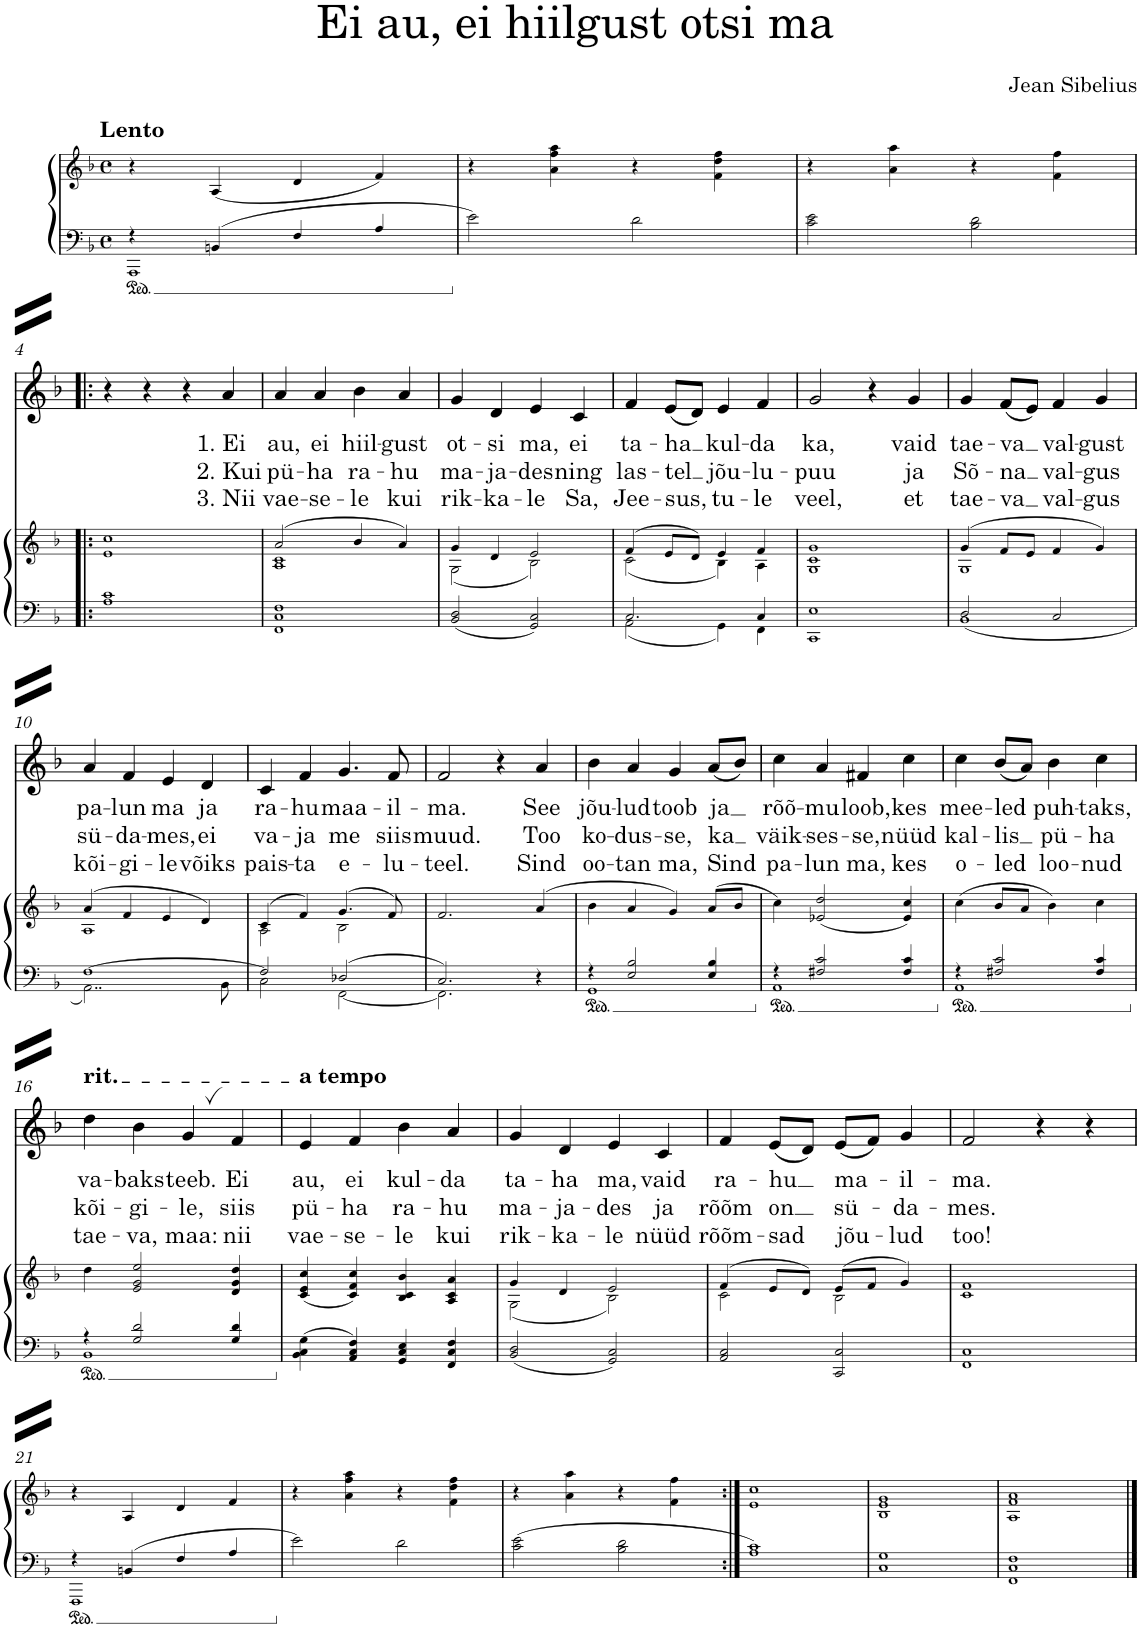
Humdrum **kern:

**kern	**kern	**kern	**text	**text	**text
*part2	*part2	*part1	*part1	*part1	*part1
*staff3	*staff2	*staff1	*staff1	*staff1	*staff1
*I"Piano	*	*I"Voice	*	*	*
*I'Pno	*	*	*	*	*
*stria5	*stria5	*	*	*	*
*clefF4	*clefG2	*clefG2	*	*	*
*k[b-]	*k[b-]	*k[b-]	*	*	*
*M4/4	*M4/4	*M4/4	*	*	*
*met(c)	*met(c)	*met(c)	*	*	*
=1	=1	=1	=1	=1	=1
*^	*	*	*	*	*
!	!	!	!LO:TX:a:B:t=Lento	!	!	!
4r	1AAA	4r	1r	.	.	.
4BBn/	.	(4A/	.	.	.	.
4F/	.	4d/	.	.	.	.
4A/	.	4f/)	.	.	.	.
*v	*v	*	*	*	*	*
=2	=2	=2	=2	=2	=2
2e\	4r	1r	.	.	.
.	4a\ 4ff\ 4aa\	.	.	.	.
2d\	4r	.	.	.	.
.	4f\ 4dd\ 4ff\	.	.	.	.
=3	=3	=3	=3	=3	=3
2c\ 2e\	4r	1r	.	.	.
.	4a\ 4aa\	.	.	.	.
2B-\ 2d\	4r	.	.	.	.
.	4f\ 4ff\	.	.	.	.
!!LO:LB:g=z
=4!|:	=4!|:	=4!|:	=4!|:	=4!|:	=4!|:
1A 1c	1e 1cc	4r	.	.	.
.	.	4r	.	.	.
.	.	4r	.	.	.
!	!	!	!LO:LY:b	!LO:LY:b	!LO:LY:b
.	.	4a/	1. Ei	2. Kui	3. Nii
=5	=5	=5	=5	=5	=5
*	*^	*	*	*	*
!	!	!	!	!LO:LY:b	!LO:LY:b	!LO:LY:b
1FF 1C 1F	(2a/	1A 1c	4a/	au,	pü-	vae-
!	!	!	!	!LO:LY:b	!LO:LY:b	!LO:LY:b
.	.	.	4a/	ei	-ha	-se-
!	!	!	!	!LO:LY:b	!LO:LY:b	!LO:LY:b
.	4b-/	.	4b-\	hiil-	ra-	-le
!	!	!	!	!LO:LY:b	!LO:LY:b	!LO:LY:b
.	4a/)	.	4a/	-gust	-hu	kui
=6	=6	=6	=6	=6	=6	=6
!	!	!	!	!LO:LY:b	!LO:LY:b	!LO:LY:b
2BB-/ 2D/	4g/	(2G\	4g/	ot-	ma-	rik-
!	!	!	!	!LO:LY:b	!LO:LY:b	!LO:LY:b
.	4d/	.	4d/	-si	-ja-	-ka-
!	!	!	!	!LO:LY:b	!LO:LY:b	!LO:LY:b
2GG/ 2C/	2e/	2B-\)	4e/	ma,	-des	-le
!	!	!	!	!LO:LY:b	!LO:LY:b	!LO:LY:b
.	.	.	4c/	ei	ning	Sa,
=7	=7	=7	=7	=7	=7	=7
*^	*	*	*	*	*	*
!	!	!	!	!	!LO:LY:b	!LO:LY:b	!LO:LY:b
2.C/	2AA\	(4f/	(2c\	4f/	ta-	las-	Jee-
!	!	!	!	!	!LO:LY:b	!LO:LY:b	!LO:LY:b
.	.	8e/L	.	(8e/L	-ha	-tel	-sus,
.	.	8d/J)	.	8d/J)	.	.	.
!	!	!	!	!	!LO:LY:b	!LO:LY:b	!LO:LY:b
.	4GG\	4e/	4B-\)	4e/	kul-	jõu-	tu-
!	!	!	!	!	!LO:LY:b	!LO:LY:b	!LO:LY:b
4C/	4FF\	4f/	4A\	4f/	-da	-lu-	-le
=8	=8	=8	=8	=8	=8	=8	=8
!	!	!	!	!	!LO:LY:b	!LO:LY:b	!LO:LY:b
1E	1CC	1g	1G 1c	2g/	ka,	-puu	veel,
.	.	.	.	4r	.	.	.
!	!	!	!	!	!LO:LY:b	!LO:LY:b	!LO:LY:b
.	.	.	.	4g/	vaid	ja	et
=9	=9	=9	=9	=9	=9	=9	=9
!	!	!	!	!	!LO:LY:b	!LO:LY:b	!LO:LY:b
2D/	1BB-	(4g/	1G	4g/	tae-	Sõ-	tae-
!	!	!	!	!	!LO:LY:b	!LO:LY:b	!LO:LY:b
.	.	8f/L	.	(8f/L	-va	-na	-va
.	.	8e/J	.	8e/J)	.	.	.
!	!	!	!	!	!LO:LY:b	!LO:LY:b	!LO:LY:b
2C/	.	4f/	.	4f/	val-	val-	val-
!	!	!	!	!	!LO:LY:b	!LO:LY:b	!LO:LY:b
.	.	4g/)	.	4g/	-gust	-gus	-gus
!!LO:LB:g=z
=10	=10	=10	=10	=10	=10	=10	=10
!	!	!	!	!	!LO:LY:b	!LO:LY:b	!LO:LY:b
[1F	2..AA\	(4a/	1A	4a/	pa-	sü-	kõi-
!	!	!	!	!	!LO:LY:b	!LO:LY:b	!LO:LY:b
.	.	4f/	.	4f/	-lun	-da-	-gi-
!	!	!	!	!	!LO:LY:b	!LO:LY:b	!LO:LY:b
.	.	4e/	.	4e/	ma	-mes,	-le
!	!	!	!	!	!LO:LY:b	!LO:LY:b	!LO:LY:b
.	.	4d/)	.	4d/	ja	ei	võiks
.	8BB-\	.	.	.	.	.	.
=11	=11	=11	=11	=11	=11	=11	=11
!	!	!	!	!	!LO:LY:b	!LO:LY:b	!LO:LY:b
2F/]	2C\	(4c/	2A\	4c/	ra-	va-	pais-
!	!	!	!	!	!LO:LY:b	!LO:LY:b	!LO:LY:b
.	.	4f/)	.	4f/	-hu	-ja	-ta
!	!	!	!	!	!LO:LY:b	!LO:LY:b	!LO:LY:b
2D-X/	[2FF\	(4.g/	2B-\	4.g/	maa-	me	e-
!	!	!	!	!	!LO:LY:b	!LO:LY:b	!LO:LY:b
.	.	8f/)	.	8f/	-il-	siis	-lu-
*	*	*v	*v	*	*	*	*
=12	=12	=12	=12	=12	=12	=12
!	!	!	!	!LO:LY:b	!LO:LY:b	!LO:LY:b
2.C/	2.FF\]	2.f/	2f/	-ma.	muud.	-teel.
.	.	.	4r	.	.	.
!	!	!	!	!LO:LY:b	!LO:LY:b	!LO:LY:b
4r	4ryy	(4a/	4a/	See	Too	Sind
=13	=13	=13	=13	=13	=13	=13
!	!	!	!	!LO:LY:b	!LO:LY:b	!LO:LY:b
4r	1GG	4b-\	4b-\	jõu-	ko-	oo-
!	!	!	!	!LO:LY:b	!LO:LY:b	!LO:LY:b
2E/ 2B-/	.	4a/	4a/	-lud	-dus-	-tan
!	!	!	!	!LO:LY:b	!LO:LY:b	!LO:LY:b
.	.	4g/)	4g/	toob	-se,	ma,
!	!	!	!	!LO:LY:b	!LO:LY:b	!LO:LY:b
4E/ 4B-/	.	(8a/L	(8a/L	ja	ka	Sind
.	.	8b-/J	8b-/J)	.	.	.
=14	=14	=14	=14	=14	=14	=14
!	!	!	!	!LO:LY:b	!LO:LY:b	!LO:LY:b
4r	1AA	4cc\)	4cc\	rõõ-	väik-	pa-
!	!	!	!	!LO:LY:b	!LO:LY:b	!LO:LY:b
2F#X/ 2c/	.	(2e-X/ 2dd/	4a/	-mu	-ses-	-lun
!	!	!	!	!LO:LY:b	!LO:LY:b	!LO:LY:b
.	.	.	4f#X/	loob,	-se,	ma,
!	!	!	!	!LO:LY:b	!LO:LY:b	!LO:LY:b
4F#/ 4c/	.	4e-/ 4cc/)	4cc\	kes	nüüd	kes
=15	=15	=15	=15	=15	=15	=15
!	!	!	!	!LO:LY:b	!LO:LY:b	!LO:LY:b
4r	1AA	(4cc\	4cc\	mee-	kal-	o-
!	!	!	!	!LO:LY:b	!LO:LY:b	!LO:LY:b
2F#X/ 2c/	.	8b-/L	(8b-/L	-led	-lis	-led
.	.	8a/J	8a/J)	.	.	.
!	!	!	!	!LO:LY:b	!LO:LY:b	!LO:LY:b
.	.	4b-\)	4b-\	puh-	pü-	loo-
!	!	!	!	!LO:LY:b	!LO:LY:b	!LO:LY:b
4F#/ 4c/	.	4cc\	4cc\	-taks,	-ha	-nud
!!LO:LB:g=z
=16	=16	=16	=16	=16	=16	=16
!	!	!	!LO:TX:a:t=rit.	!	!	!
!	!	!	!	!LO:LY:b	!LO:LY:b	!LO:LY:b
4r	1BB-	4dd\	4dd\	va-	kõi-	tae-
!	!	!	!	!LO:LY:b	!LO:LY:b	!LO:LY:b
2G/ 2d/	.	2e/ 2g/ 2ee/	4b-\	-baks	-gi-	-va,
!	!	!	!	!LO:LY:b	!LO:LY:b	!LO:LY:b
.	.	.	4g,/	teeb.	-le,	maa:
!	!	!	!	!LO:LY:b	!LO:LY:b	!LO:LY:b
4G/ 4d/	.	4d/ 4g/ 4dd/	4f/	Ei	siis	nii
*v	*v	*	*	*	*	*
=17	=17	=17	=17	=17	=17
!	!	!LO:TX:a:B:t=a tempo	!	!	!
!	!	!	!LO:LY:b	!LO:LY:b	!LO:LY:b
4BB-\ 4C\ 4G\	(4c/ 4e/ 4cc/	4e/	au,	pü-	vae-
!	!	!	!LO:LY:b	!LO:LY:b	!LO:LY:b
4AA/ 4C/ 4F/	4c/ 4f/ 4cc/)	4f/	ei	-ha	-se-
!	!	!	!LO:LY:b	!LO:LY:b	!LO:LY:b
4GG/ 4C/ 4E/	4B-/ 4c/ 4b-/	4b-\	kul-	ra-	-le
!	!	!	!LO:LY:b	!LO:LY:b	!LO:LY:b
4FF/ 4C/ 4F/	4A/ 4c/ 4a/	4a/	-da	-hu	kui
=18	=18	=18	=18	=18	=18
*	*^	*	*	*	*
!	!	!	!	!LO:LY:b	!LO:LY:b	!LO:LY:b
2BB-/ 2D/	4g/	(2G\	4g/	ta-	ma-	rik-
!	!	!	!	!LO:LY:b	!LO:LY:b	!LO:LY:b
.	4d/	.	4d/	-ha	-ja-	-ka-
!	!	!	!	!LO:LY:b	!LO:LY:b	!LO:LY:b
2GG/ 2C/	2e/	2B-\)	4e/	ma,	-des	-le
!	!	!	!	!LO:LY:b	!LO:LY:b	!LO:LY:b
.	.	.	4c/	vaid	ja	nüüd
=19	=19	=19	=19	=19	=19	=19
!	!	!	!	!LO:LY:b	!LO:LY:b	!LO:LY:b
2AA/ 2C/	(4f/	2c\	4f/	ra-	rõõm	rõõm-
!	!	!	!	!LO:LY:b	!LO:LY:b	!LO:LY:b
.	8e/L	.	(8e/L	-hu	on	-sad
.	8d/J)	.	8d/J)	.	.	.
!	!	!	!	!LO:LY:b	!LO:LY:b	!LO:LY:b
2CC/ 2C/	(8e/L	2B-\	(8e/L	ma-	sü-	jõu-
.	8f/J	.	8f/J)	.	.	.
!	!	!	!	!LO:LY:b	!LO:LY:b	!LO:LY:b
.	4g/)	.	4g/	-il-	-da-	-lud
=20	=20	=20	=20	=20	=20	=20
!	!	!	!	!LO:LY:b	!LO:LY:b	!LO:LY:b
1FF 1C	1f	1c	2f/	-ma.	-mes.	too!
.	.	.	4r	.	.	.
.	.	.	4r	.	.	.
*	*v	*v	*	*	*	*
!!LO:LB:g=z
=21	=21	=21	=21	=21	=21
*^	*	*	*	*	*
4r	1FFF	4r	1r	.	.	.
4BBn/	.	4A/	.	.	.	.
4F/	.	4d/	.	.	.	.
4A/	.	4f/	.	.	.	.
*v	*v	*	*	*	*	*
=22	=22	=22	=22	=22	=22
2e\	4r	1r	.	.	.
.	4a\ 4ff\ 4aa\	.	.	.	.
2d\	4r	.	.	.	.
.	4f\ 4dd\ 4ff\	.	.	.	.
=23	=23	=23	=23	=23	=23
2c\ 2e\	4r	1r	.	.	.
.	4a\ 4aa\	.	.	.	.
2B-\ 2d\	4r	.	.	.	.
.	4f\ 4ff\	.	.	.	.
=24:|!	=24:|!	=24:|!	=24:|!	=24:|!	=24:|!
1A 1c	1e 1cc	1r	.	.	.
=25	=25	=25	=25	=25	=25
1C 1G	1B- 1e 1g	1r	.	.	.
=26	=26	=26	=26	=26	=26
1FF 1C 1F	1A 1f 1a	1r	.	.	.
==	==	==	==	==	==
*-	*-	*-	*-	*-	*-
